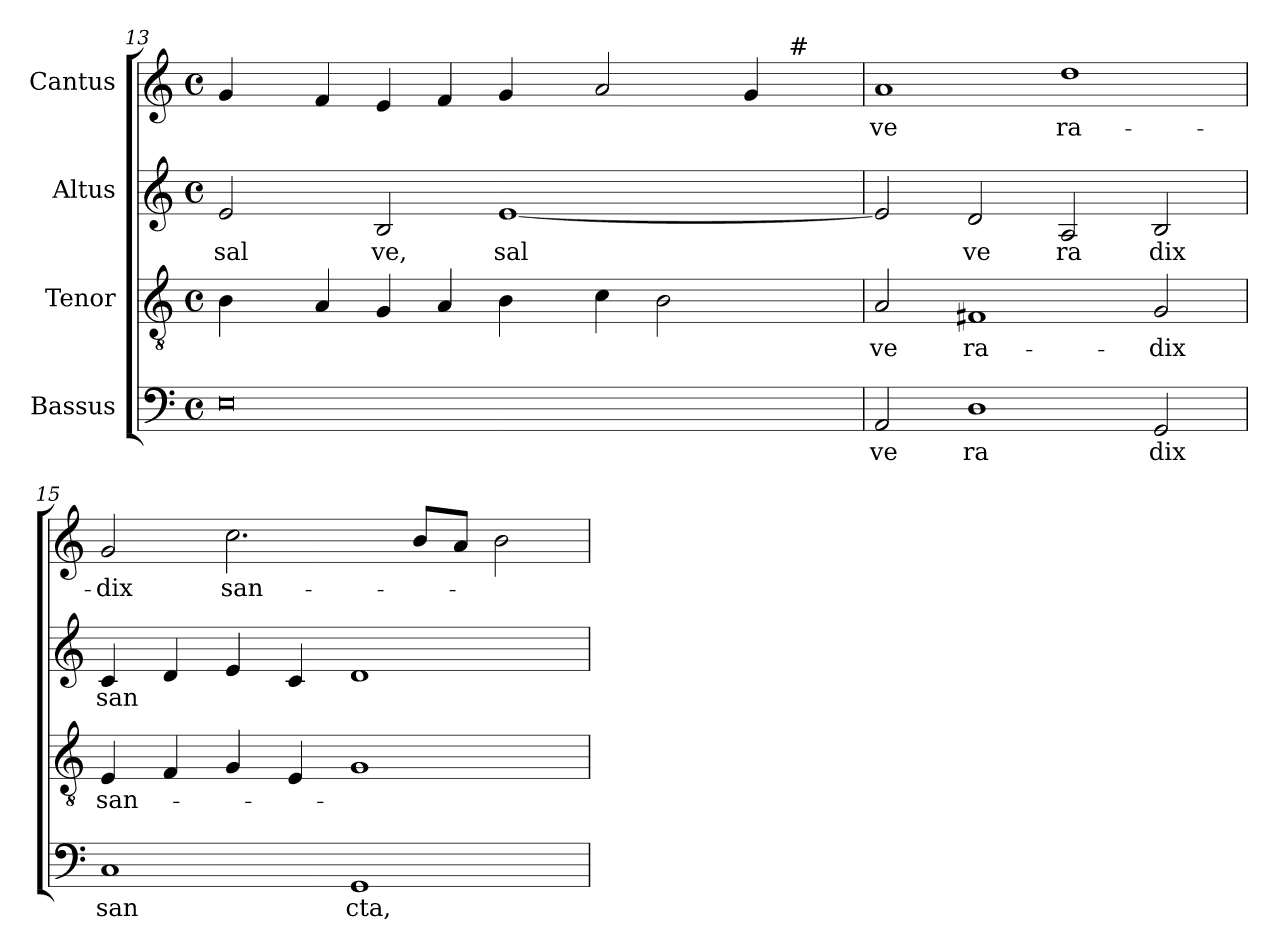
**kern	**text	**kern	**text	**kern	**text	**kern	**text
*part4	*part4	*part3	*part3	*part2	*part2	*part1	*part1
*staff4	*staff4	*staff3	*staff3	*staff2	*staff2	*staff1	*staff1
*I"Bassus	*	*I"Tenor	*	*I"Altus	*	*I"Cantus	*
!!LO:LB:g=z
*clefF4	*	*clefGv2	*	*clefG2	*	*clefG2	*
*M4/4	*	*M4/4	*	*M4/4	*	*M4/4	*
*met(c)	*	*met(c)	*	*met(c)	*	*met(c)	*
=13	=13	=13	=13	=13	=13	=13	=13
!	!	!	!	!	!LO:LY:b:cj	!	!
*^	*	*^	*	*	*	*^	*
*	*	*	*	*	*	*	*	*	*^	*
0E	8..ryy	.	4B\	32.ryy	.	2e/	sal	4g/	16ryy	1ryy	.
.	.	.	.	1ryy	.	.	.	.	.	.	.
.	.	.	.	.	.	.	.	.	1ryy	.	.
.	1ryy	.	.	.	.	.	.	.	.	.	.
.	.	.	4A/	.	.	.	.	4f/	.	.	.
!	!	!	!	!	!	!	!LO:LY:b:cj	!	!	!	!
.	.	.	4G/	.	.	2B/	ve,	4e/	.	.	.
.	.	.	4A/	.	.	.	.	4f/	.	.	.
!	!	!	!	!	!	!	!LO:LY:b:cj	!	!	!	!
.	.	.	4B\	.	.	[<1e	sal	4g/	.	2ryy	.
.	.	.	.	2ryy	.	.	.	.	.	.	.
.	.	.	.	.	.	.	.	.	2...ryy	.	.
.	2ryy	.	.	.	.	.	.	.	.	.	.
.	.	.	4c\	.	.	.	.	2a/	.	.	.
.	.	.	2B\	.	.	.	.	.	.	4ryy	.
.	.	.	.	4ryy	.	.	.	.	.	.	.
.	4ryy	.	.	.	.	.	.	.	.	.	.
.	.	.	.	.	.	.	.	4g/	.	16.ryy	.
.	.	.	.	8ryy	.	.	.	.	.	.	.
!	!	!	!	!	!	!	!	!	!	!LO:TX:a:t=#	!
.	.	.	.	.	.	.	.	.	.	8ryy	.
.	.	.	.	16ryy	.	.	.	.	.	.	.
.	32ryy	.	.	.	.	.	.	.	.	32ryy	.
.	.	.	.	64ryy	.	.	.	.	.	.	.
=14	=14	=14	=14	=14	=14	=14	=14	=14	=14	=14	=14
!	!	!LO:LY:b:cj	!	!	!LO:LY:b:cj	!	!	!	!	!	!LO:LY:b:cj
*v	*v	*	*	*	*	*	*	*v	*v	*v	*
*	*	*v	*v	*	*	*	*	*
2AA/	-ve	2A/	ve	2e/]	.	1a	ve
!	!LO:LY:b:cj	!	!LO:LY:b:cj	!	!LO:LY:b:cj	!	!
1D	ra	1F#X	ra-	2d/	ve	.	.
!	!	!	!	!	!LO:LY:b:cj	!	!LO:LY:b:cj
.	.	.	.	2A/	ra	1dd	ra-
!	!LO:LY:b:cj	!	!LO:LY:b:cj	!	!LO:LY:b:cj	!	!
2GG/	dix	2G/	-dix	2B/	dix	.	.
=15	=15	=15	=15	=15	=15	=15	=15
!	!LO:LY:b:cj	!	!LO:LY:b	!	!LO:LY:b	!	!LO:LY:b:cj
1C	san	4E/	san-	4c/	san	2g/	-dix
.	.	4F/	.	4d/	.	.	.
!	!	!	!	!	!	!	!LO:LY:b
.	.	4G/	.	4e/	.	2.cc\	san-
.	.	4E/	.	4c/	.	.	.
!	!LO:LY:b:cj	!	!	!	!	!	!
1GG	cta,	1G	.	1d	.	.	.
.	.	.	.	.	.	8b/L	.
.	.	.	.	.	.	8a/J	.
.	.	.	.	.	.	2b\	.
=	=	=	=	=	=	=	=
*-	*-	*-	*-	*-	*-	*-	*-
